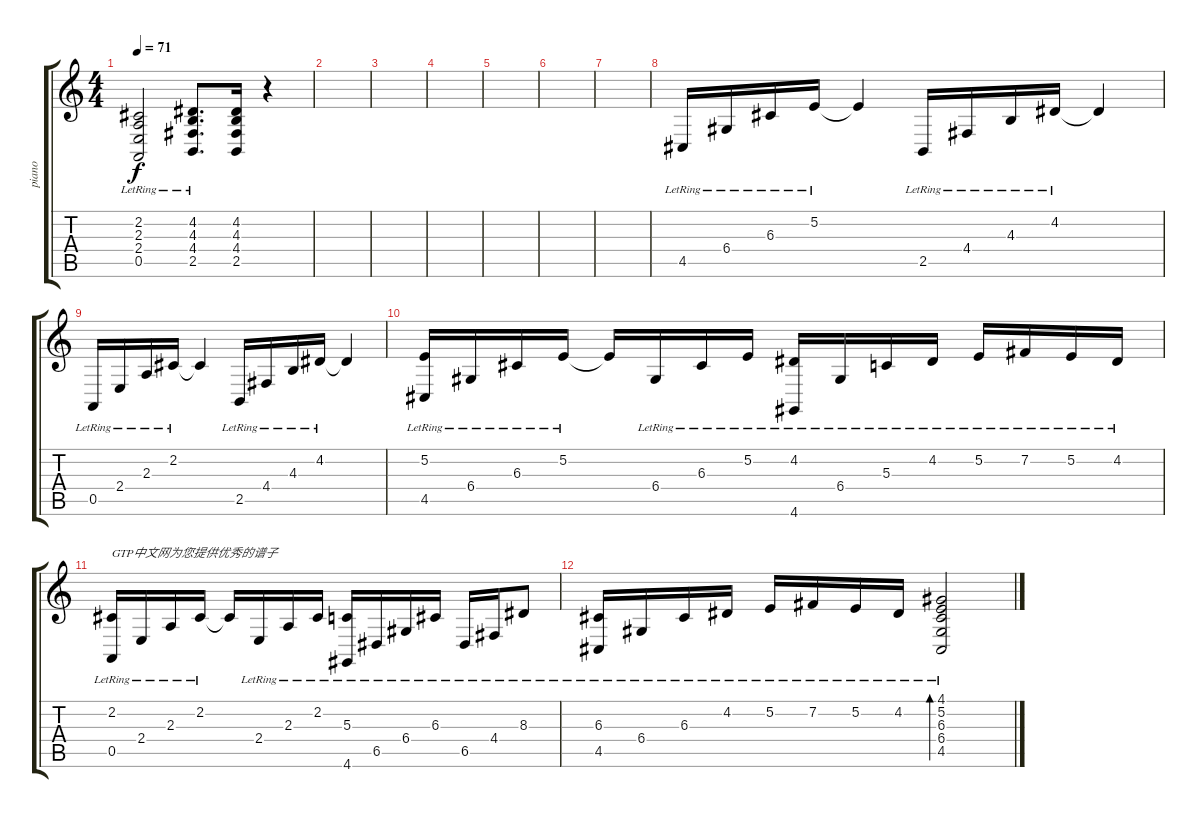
\track ("piano" "piano") {instrument electricgrandpiano}
\staff {score tabs}
\tuning (E4 B3 G3 D3 A2 E2) {hide}
\ts (4 4)
\tempo 71
\clef g2
\ks c
(2.2 2.3 2.4 0.5{lr}).2{dy f} (4.2 4.3 4.4 2.5{lr}).8{d} (4.2 4.3 4.4 2.5).16 r.4 |
|
|
|
|
|
|
4.5{lr}.16 6.4{lr}.16 6.3{lr}.16 5.2{lr}.16 5.2{t}.4 2.5{lr}.16 4.4{lr}.16 4.3{lr}.16 4.2{lr}.16 4.2{t}.4 |
0.5{lr}.16 2.4{lr}.16 2.3{lr}.16 2.2{lr}.16 2.2{t}.4 2.5{lr}.16 4.4{lr}.16 4.3{lr}.16 4.2{lr}.16 4.2{t}.4 |
(5.2{lr} 4.5{lr}).16 6.4{lr}.16 6.3{lr}.16 5.2{lr}.16 5.2{t}.16 6.4{lr}.16 6.3{lr}.16 5.2{lr}.16 (4.2{lr} 4.6{lr}).16 6.4{lr}.16 5.3{lr}.16 4.2{lr}.16 5.2{lr}.16 7.2{lr}.16 5.2{lr}.16 4.2{lr}.16 |
(2.2{lr} 0.5{lr}).16{txt "GTP中文网为您提供优秀的谱子"} 2.4{lr}.16 2.3{lr}.16 2.2{lr}.16 2.2{t}.16 2.4{lr}.16 2.3{lr}.16 2.2{lr}.16 (5.3{lr} 4.6{lr}).16 6.5{lr}.16 6.4{lr}.16 6.3{lr}.16 6.5{lr}.16 4.4{lr}.16 8.3{lr}.8 |
(6.3{lr} 4.5{lr}).16 6.4{lr}.16 6.3{lr}.16 4.2{lr}.16 5.2{lr}.16 7.2{lr}.16 5.2{lr}.16 4.2{lr}.16 (4.1{lr} 5.2{lr} 6.3{lr} 6.4{lr} 4.5{lr}).2{bd 240}
